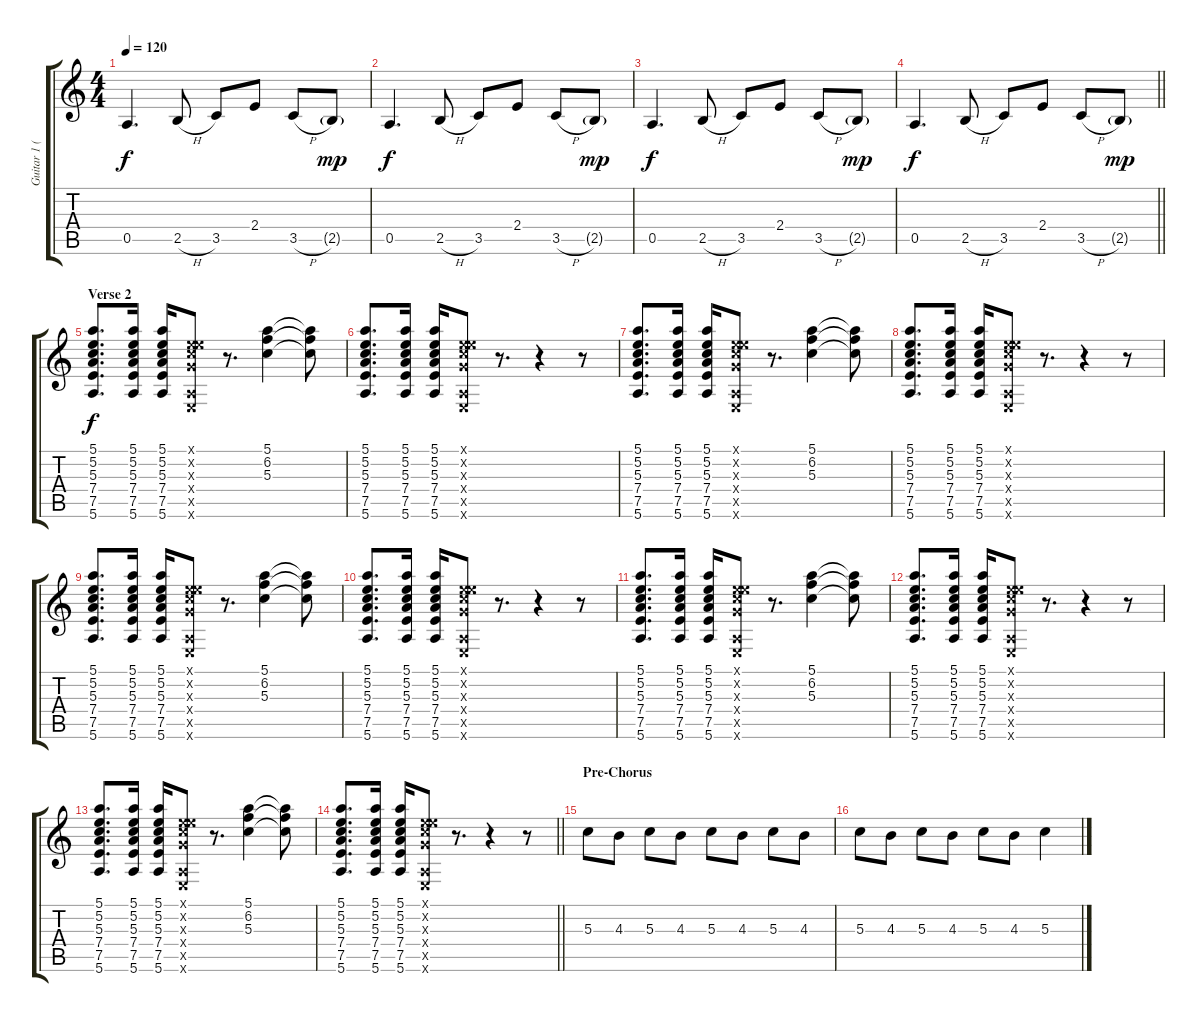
\track ("Guitar 1 (Alex Kapranos)" "Guitar 1 (") {instrument electricguitarclean}
\staff {score tabs}
\tuning (E4 B3 G3 D3 A2 E2) {hide}
\ts (4 4)
\tempo 120
\clef g2
\ks c
0.5.4{d dy f volume 16 instrument overdrivenguitar} 2.5{h}.8 3.5.8 2.4.8 3.5{h}.8 2.5{g}.8{dy mp} |
0.5.4{d dy f} 2.5{h}.8 3.5.8 2.4.8 3.5{h}.8 2.5{g}.8{dy mp} |
0.5.4{d dy f} 2.5{h}.8 3.5.8 2.4.8 3.5{h}.8 2.5{g}.8{dy mp} |
\barLineRight lightlight
0.5.4{d dy f} 2.5{h}.8 3.5.8 2.4.8 3.5{h}.8 2.5{g}.8{dy mp} |
\section ("" "Verse 2")
(5.1 5.2 5.3 7.4 7.5 5.6).8{d dy f instrument electricguitarclean} (5.1 5.2 5.3 7.4 7.5 5.6).16 (5.1 5.2 5.3 7.4 7.5 5.6).16 (0.1{x} 5.2{x} 5.3{x} 5.4{x} 0.5{x} 0.6{x}).8 r.8{d} (5.1 6.2 5.3).4 (5.1{t} 6.2{t} 5.3{t}).8 |
(5.1 5.2 5.3 7.4 7.5 5.6).8{d} (5.1 5.2 5.3 7.4 7.5 5.6).16 (5.1 5.2 5.3 7.4 7.5 5.6).16 (0.1{x} 5.2{x} 5.3{x} 5.4{x} 0.5{x} 0.6{x}).8 r.8{d} r.4 r.8 |
(5.1 5.2 5.3 7.4 7.5 5.6).8{d} (5.1 5.2 5.3 7.4 7.5 5.6).16 (5.1 5.2 5.3 7.4 7.5 5.6).16 (0.1{x} 5.2{x} 5.3{x} 5.4{x} 0.5{x} 0.6{x}).8 r.8{d} (5.1 6.2 5.3).4 (5.1{t} 6.2{t} 5.3{t}).8 |
(5.1 5.2 5.3 7.4 7.5 5.6).8{d} (5.1 5.2 5.3 7.4 7.5 5.6).16 (5.1 5.2 5.3 7.4 7.5 5.6).16 (0.1{x} 5.2{x} 5.3{x} 5.4{x} 0.5{x} 0.6{x}).8 r.8{d} r.4 r.8 |
(5.1 5.2 5.3 7.4 7.5 5.6).8{d} (5.1 5.2 5.3 7.4 7.5 5.6).16 (5.1 5.2 5.3 7.4 7.5 5.6).16 (0.1{x} 5.2{x} 5.3{x} 5.4{x} 0.5{x} 0.6{x}).8 r.8{d} (5.1 6.2 5.3).4 (5.1{t} 6.2{t} 5.3{t}).8 |
(5.1 5.2 5.3 7.4 7.5 5.6).8{d} (5.1 5.2 5.3 7.4 7.5 5.6).16 (5.1 5.2 5.3 7.4 7.5 5.6).16 (0.1{x} 5.2{x} 5.3{x} 5.4{x} 0.5{x} 0.6{x}).8 r.8{d} r.4 r.8 |
(5.1 5.2 5.3 7.4 7.5 5.6).8{d} (5.1 5.2 5.3 7.4 7.5 5.6).16 (5.1 5.2 5.3 7.4 7.5 5.6).16 (0.1{x} 5.2{x} 5.3{x} 5.4{x} 0.5{x} 0.6{x}).8 r.8{d} (5.1 6.2 5.3).4 (5.1{t} 6.2{t} 5.3{t}).8 |
(5.1 5.2 5.3 7.4 7.5 5.6).8{d} (5.1 5.2 5.3 7.4 7.5 5.6).16 (5.1 5.2 5.3 7.4 7.5 5.6).16 (0.1{x} 5.2{x} 5.3{x} 5.4{x} 0.5{x} 0.6{x}).8 r.8{d} r.4 r.8 |
(5.1 5.2 5.3 7.4 7.5 5.6).8{d} (5.1 5.2 5.3 7.4 7.5 5.6).16 (5.1 5.2 5.3 7.4 7.5 5.6).16 (0.1{x} 5.2{x} 5.3{x} 5.4{x} 0.5{x} 0.6{x}).8 r.8{d} (5.1 6.2 5.3).4 (5.1{t} 6.2{t} 5.3{t}).8 |
\barLineRight lightlight
(5.1 5.2 5.3 7.4 7.5 5.6).8{d} (5.1 5.2 5.3 7.4 7.5 5.6).16 (5.1 5.2 5.3 7.4 7.5 5.6).16 (0.1{x} 5.2{x} 5.3{x} 5.4{x} 0.5{x} 0.6{x}).8 r.8{d} r.4 r.8 |
\section ("" "Pre-Chorus")
5.3.8 4.3.8 5.3.8 4.3.8 5.3.8 4.3.8 5.3.8 4.3.8 |
5.3.8 4.3.8 5.3.8 4.3.8 5.3.8 4.3.8 5.3.4
